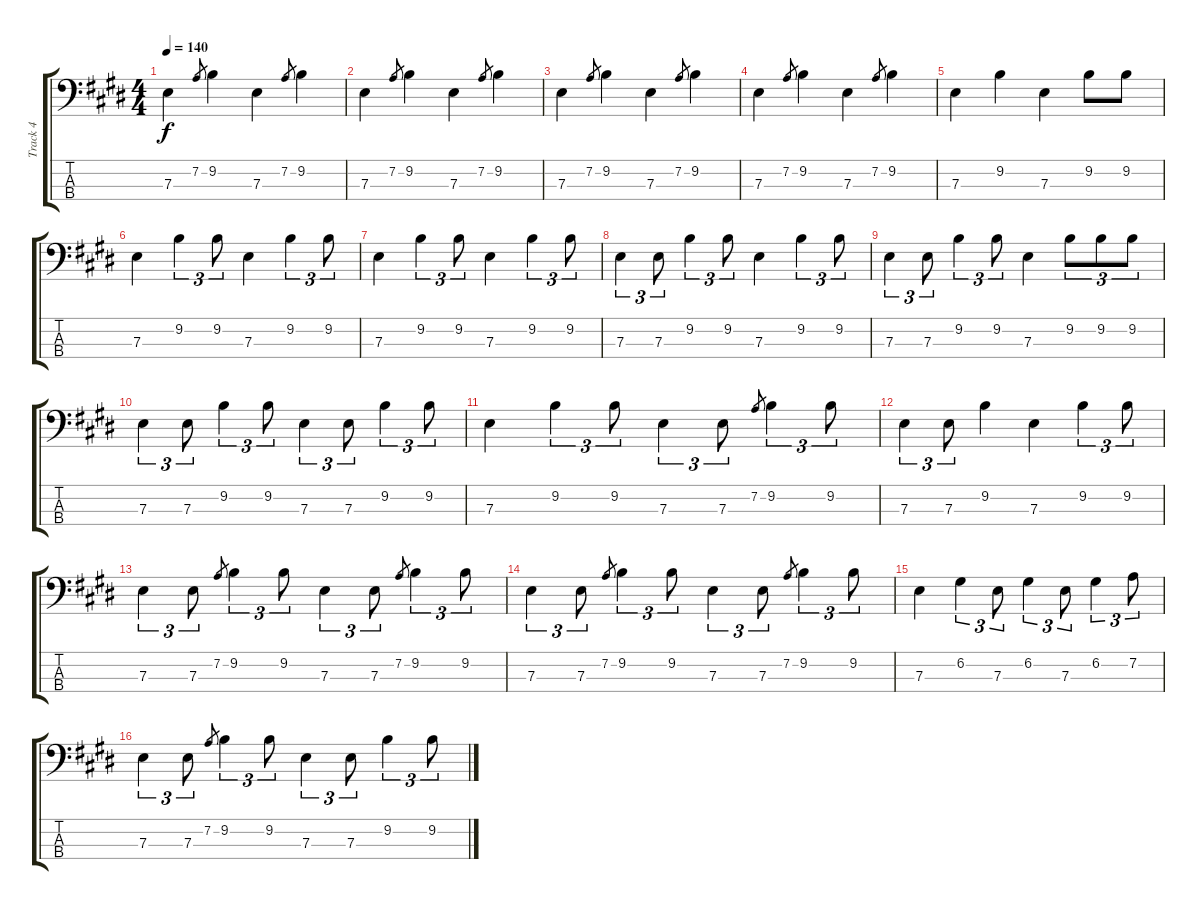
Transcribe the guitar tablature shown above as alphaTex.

\track ("Track 4" "Track 4") {instrument electricbassfinger}
\staff {score tabs}
\tuning (G2 D2 A1 E1) {hide}
\ts (4 4)
\tempo 140
\clef f4
\ks e
7.3.4{dy f} 7.2.8{gr} 9.2.4 7.3.4 7.2.8{gr} 9.2.4 |
7.3.4 7.2.8{gr} 9.2.4 7.3.4 7.2.8{gr} 9.2.4 |
7.3.4 7.2.8{gr} 9.2.4 7.3.4 7.2.8{gr} 9.2.4 |
7.3.4 7.2.8{gr} 9.2.4 7.3.4 7.2.8{gr} 9.2.4 |
7.3.4 9.2.4 7.3.4 9.2.8 9.2.8 |
7.3.4 9.2.4{tu (3 2)} 9.2.8{tu (3 2)} 7.3.4 9.2.4{tu (3 2)} 9.2.8{tu (3 2)} |
7.3.4 9.2.4{tu (3 2)} 9.2.8{tu (3 2)} 7.3.4 9.2.4{tu (3 2)} 9.2.8{tu (3 2)} |
7.3.4{tu (3 2)} 7.3.8{tu (3 2)} 9.2.4{tu (3 2)} 9.2.8{tu (3 2)} 7.3.4 9.2.4{tu (3 2)} 9.2.8{tu (3 2)} |
7.3.4{tu (3 2)} 7.3.8{tu (3 2)} 9.2.4{tu (3 2)} 9.2.8{tu (3 2)} 7.3.4 9.2.8{tu (3 2)} 9.2.8{tu (3 2)} 9.2.8{tu (3 2)} |
7.3.4{tu (3 2)} 7.3.8{tu (3 2)} 9.2.4{tu (3 2)} 9.2.8{tu (3 2)} 7.3.4{tu (3 2)} 7.3.8{tu (3 2)} 9.2.4{tu (3 2)} 9.2.8{tu (3 2)} |
7.3.4 9.2.4{tu (3 2)} 9.2.8{tu (3 2)} 7.3.4{tu (3 2)} 7.3.8{tu (3 2)} 7.2.8{gr} 9.2.4{tu (3 2)} 9.2.8{tu (3 2)} |
7.3.4{tu (3 2)} 7.3.8{tu (3 2)} 9.2.4 7.3.4 9.2.4{tu (3 2)} 9.2.8{tu (3 2)} |
7.3.4{tu (3 2)} 7.3.8{tu (3 2)} 7.2.8{gr} 9.2.4{tu (3 2)} 9.2.8{tu (3 2)} 7.3.4{tu (3 2)} 7.3.8{tu (3 2)} 7.2.8{gr} 9.2.4{tu (3 2)} 9.2.8{tu (3 2)} |
7.3.4{tu (3 2)} 7.3.8{tu (3 2)} 7.2.8{gr} 9.2.4{tu (3 2)} 9.2.8{tu (3 2)} 7.3.4{tu (3 2)} 7.3.8{tu (3 2)} 7.2.8{gr} 9.2.4{tu (3 2)} 9.2.8{tu (3 2)} |
7.3.4 6.2.4{tu (3 2)} 7.3.8{tu (3 2)} 6.2.4{tu (3 2)} 7.3.8{tu (3 2)} 6.2.4{tu (3 2)} 7.2.8{tu (3 2)} |
7.3.4{tu (3 2)} 7.3.8{tu (3 2)} 7.2.8{gr} 9.2.4{tu (3 2)} 9.2.8{tu (3 2)} 7.3.4{tu (3 2)} 7.3.8{tu (3 2)} 9.2.4{tu (3 2)} 9.2.8{tu (3 2)}
